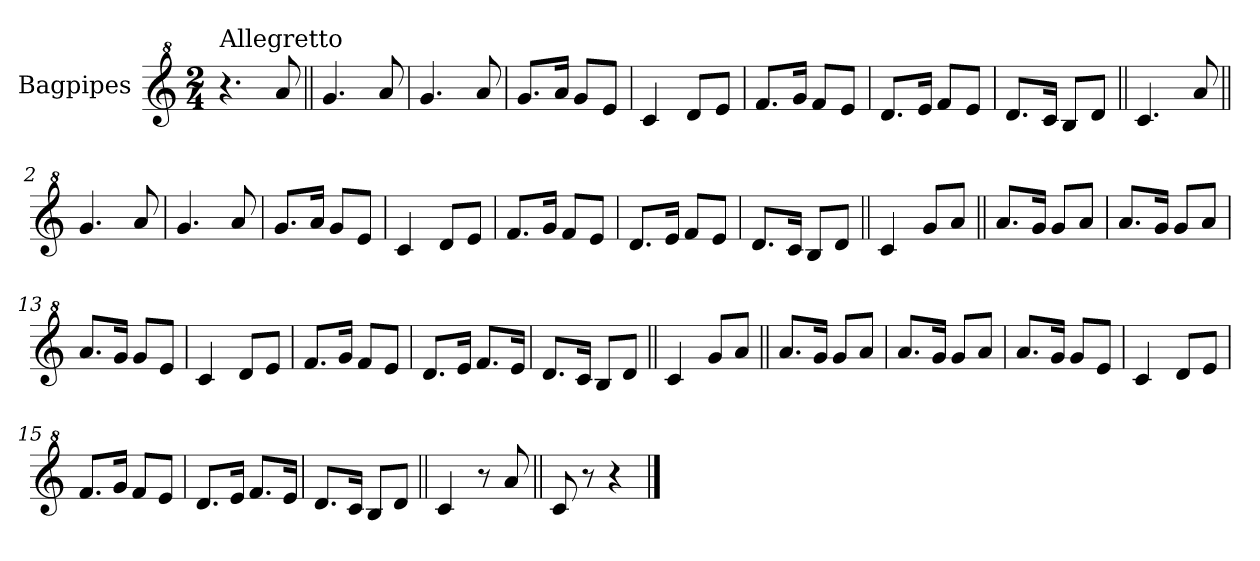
**kern
*part1
*staff1
*I"Bagpipes
*I'Bag
*clefG^2
*k[]
*C:
*M2/4
=1
!LO:TX:a:t=Allegretto
4.r
8aa/
=2||
4.gg/
8aa/
=3
4.gg/
8aa/
=4
8.gg/L
16aa/Jk
8gg/L
8ee/J
=5
4cc/
8dd/L
8ee/J
=6
8.ff/L
16gg/Jk
8ff/L
8ee/J
=7
8.dd/L
16ee/Jk
8ff/L
8ee/J
=8
8.dd/L
16cc/Jk
8b/L
8dd/J
=9||
4.cc/
8aa/
=2||
4.gg/
8aa/
=3
4.gg/
8aa/
=4
8.gg/L
16aa/Jk
8gg/L
8ee/J
=5
4cc/
8dd/L
8ee/J
=6
8.ff/L
16gg/Jk
8ff/L
8ee/J
=7
8.dd/L
16ee/Jk
8ff/L
8ee/J
=8
8.dd/L
16cc/Jk
8b/L
8dd/J
=10||
4cc/
8gg/L
8aa/J
!!LO:LB:g=z
=11||
8.aa/L
16gg/Jk
8gg/L
8aa/J
=12
8.aa/L
16gg/Jk
8gg/L
8aa/J
=13
8.aa/L
16gg/Jk
8gg/L
8ee/J
=14
4cc/
8dd/L
8ee/J
=15
8.ff/L
16gg/Jk
8ff/L
8ee/J
=16
8.dd/L
16ee/Jk
8.ff/L
16ee/Jk
=17
8.dd/L
16cc/Jk
8b/L
8dd/J
=18||
4cc/
8gg/L
8aa/J
!!LO:LB:g=z
=11||
8.aa/L
16gg/Jk
8gg/L
8aa/J
=12
8.aa/L
16gg/Jk
8gg/L
8aa/J
=13
8.aa/L
16gg/Jk
8gg/L
8ee/J
=14
4cc/
8dd/L
8ee/J
=15
8.ff/L
16gg/Jk
8ff/L
8ee/J
=16
8.dd/L
16ee/Jk
8.ff/L
16ee/Jk
=17
8.dd/L
16cc/Jk
8b/L
8dd/J
=19||
4cc/
8r
8aa/
=20||
8cc/
8r
4r
==
*-
